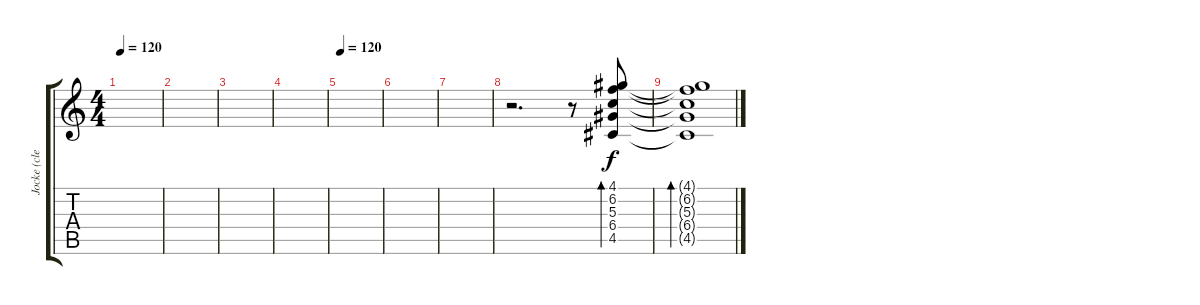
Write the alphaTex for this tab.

\track ("Jocke (clean)" "Jocke (cle") {instrument acousticguitarsteel}
\staff {score tabs}
\tuning (E4 B3 G3 D3 A2 D2) {hide}
\ts (4 4)
\tempo 120
\clef g2
\ks c
|
|
|
|
\tempo 120
|
|
|
r.2{d} r.8 (4.1 6.2 5.3 6.4 4.5).8{bd 120} |
(4.1{t} 6.2{t} 5.3{t} 6.4{t} 4.5{t}).1{bd 240}
